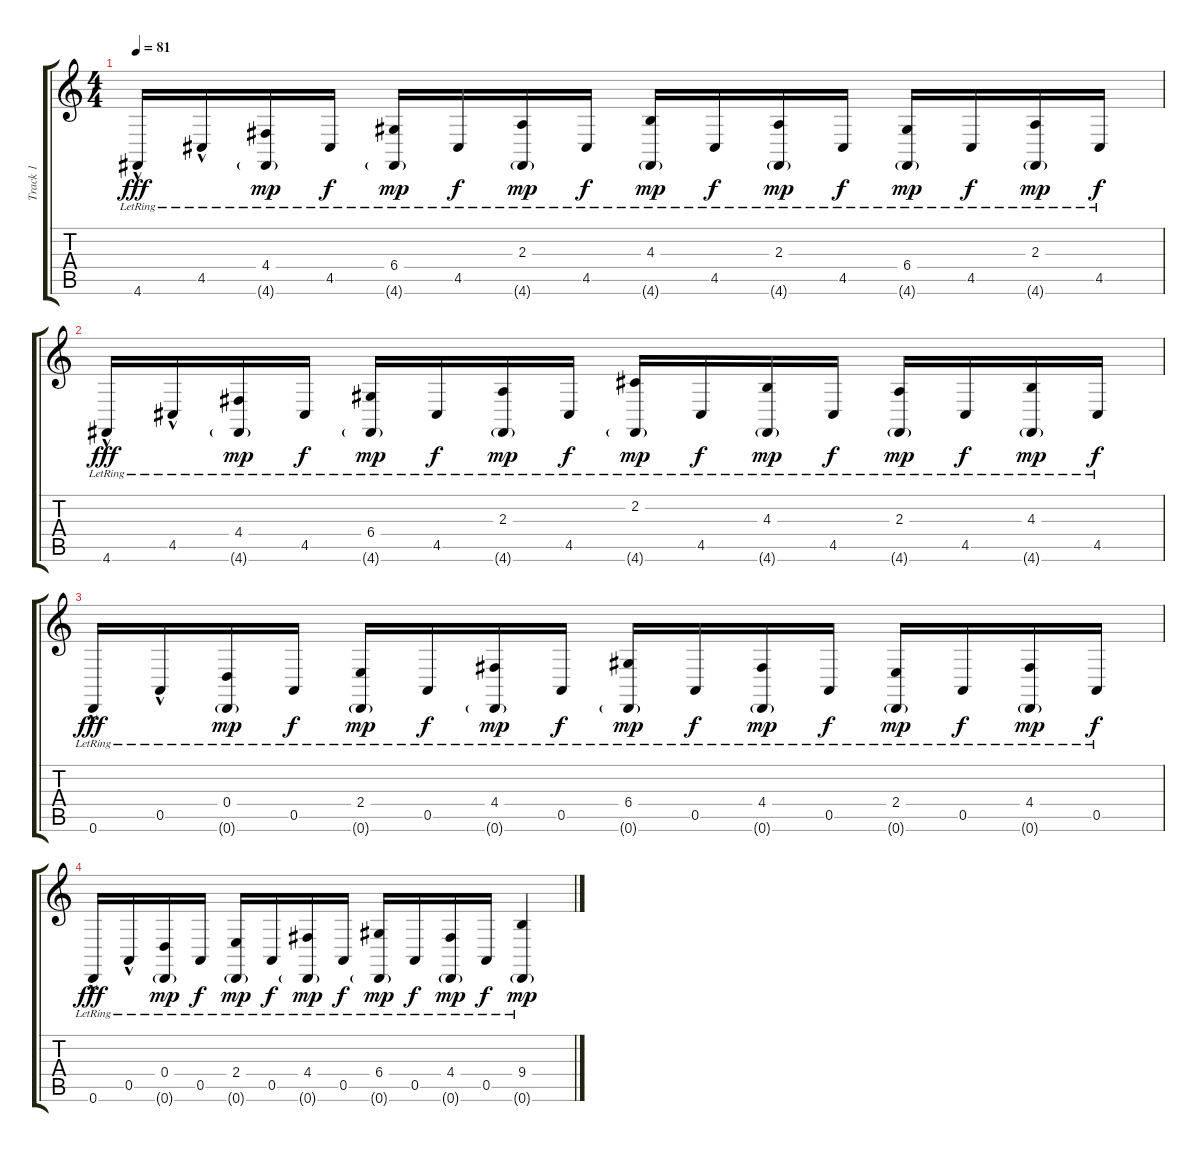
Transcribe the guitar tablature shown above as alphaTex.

\track ("Track 1" "Track 1") {instrument brightacousticpiano}
\staff {score tabs}
\tuning (E4 B3 G3 D3 A2 D2) {hide}
\ts (4 4)
\tempo 81
\clef g2
\ks c
4.6{hac lr}.16{dy fff} 4.5{hac lr}.16 (4.4{lr} 4.6{g lr}).16{dy mp} 4.5{lr}.16{dy f} (6.4{lr} 4.6{g lr}).16{dy mp} 4.5{lr}.16{dy f} (2.3{lr} 4.6{g lr}).16{dy mp} 4.5{lr}.16{dy f} (4.3{lr} 4.6{g lr}).16{dy mp} 4.5{lr}.16{dy f} (2.3{lr} 4.6{g lr}).16{dy mp} 4.5{lr}.16{dy f} (6.4{lr} 4.6{g lr}).16{dy mp} 4.5{lr}.16{dy f} (2.3{lr} 4.6{g lr}).16{dy mp} 4.5{lr}.16{dy f} |
4.6{hac lr}.16{dy fff} 4.5{hac lr}.16 (4.4{lr} 4.6{g lr}).16{dy mp} 4.5{lr}.16{dy f} (6.4{lr} 4.6{g lr}).16{dy mp} 4.5{lr}.16{dy f} (2.3{lr} 4.6{g lr}).16{dy mp} 4.5{lr}.16{dy f} (2.2 4.6{g lr}).16{dy mp} 4.5{lr}.16{dy f} (4.3{lr} 4.6{g lr}).16{dy mp} 4.5{lr}.16{dy f} (2.3{lr} 4.6{g lr}).16{dy mp} 4.5{lr}.16{dy f} (4.3{lr} 4.6{g lr}).16{dy mp} 4.5{lr}.16{dy f} |
0.6{hac lr}.16{dy fff} 0.5{hac lr}.16 (0.4 0.6{g lr}).16{dy mp} 0.5{lr}.16{dy f} (2.4{lr} 0.6{g lr}).16{dy mp} 0.5{lr}.16{dy f} (4.4 0.6{g lr}).16{dy mp} 0.5{lr}.16{dy f} (6.4 0.6{g lr}).16{dy mp} 0.5{lr}.16{dy f} (4.4 0.6{g lr}).16{dy mp} 0.5{lr}.16{dy f} (2.4{lr} 0.6{g lr}).16{dy mp} 0.5{lr}.16{dy f} (4.4 0.6{g lr}).16{dy mp} 0.5{lr}.16{dy f} |
0.6{hac lr}.16{dy fff} 0.5{hac lr}.16 (0.4 0.6{g lr}).16{dy mp} 0.5{lr}.16{dy f} (2.4{lr} 0.6{g lr}).16{dy mp} 0.5{lr}.16{dy f} (4.4 0.6{g lr}).16{dy mp} 0.5{lr}.16{dy f} (6.4 0.6{g lr}).16{dy mp} 0.5{lr}.16{dy f} (4.4 0.6{g lr}).16{dy mp} 0.5{lr}.16{dy f} (9.4 0.6{g lr}).4{dy mp}
